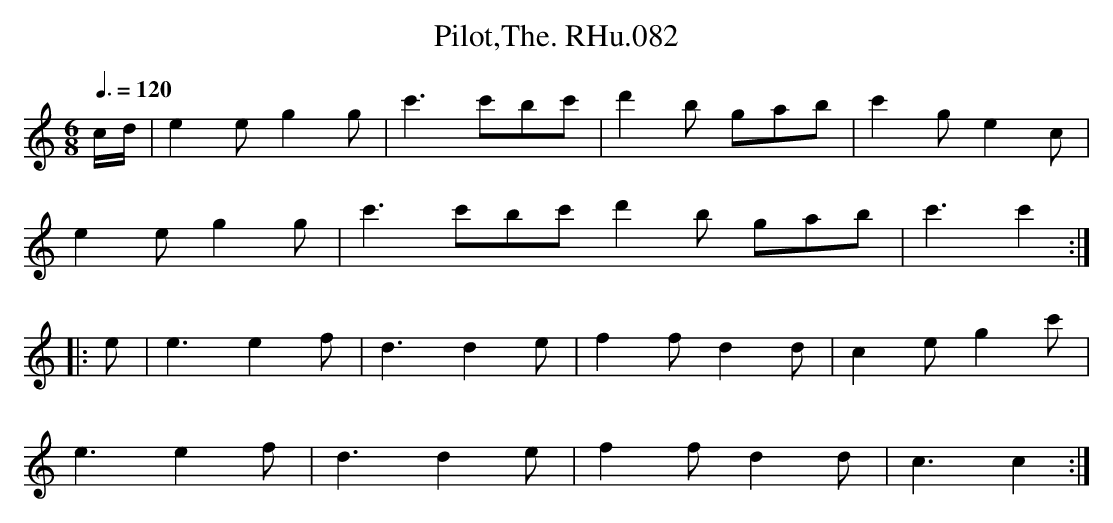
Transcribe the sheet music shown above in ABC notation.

X:1
T:Pilot,The. RHu.082
L:1/8
M:6/8
Q:3/8=120
K:C
c/d/|e2eg2g|c'3 c'bc'|d'2b gab|c'2g e2c|!
e2eg2g|c'3c'bc'd'2b gab|c'3c'2::!
e|e3e2f|d3d2e|f2fd2d|c2eg2c'|!
e3e2f|d3d2e|f2fd2d|c3c2:|
